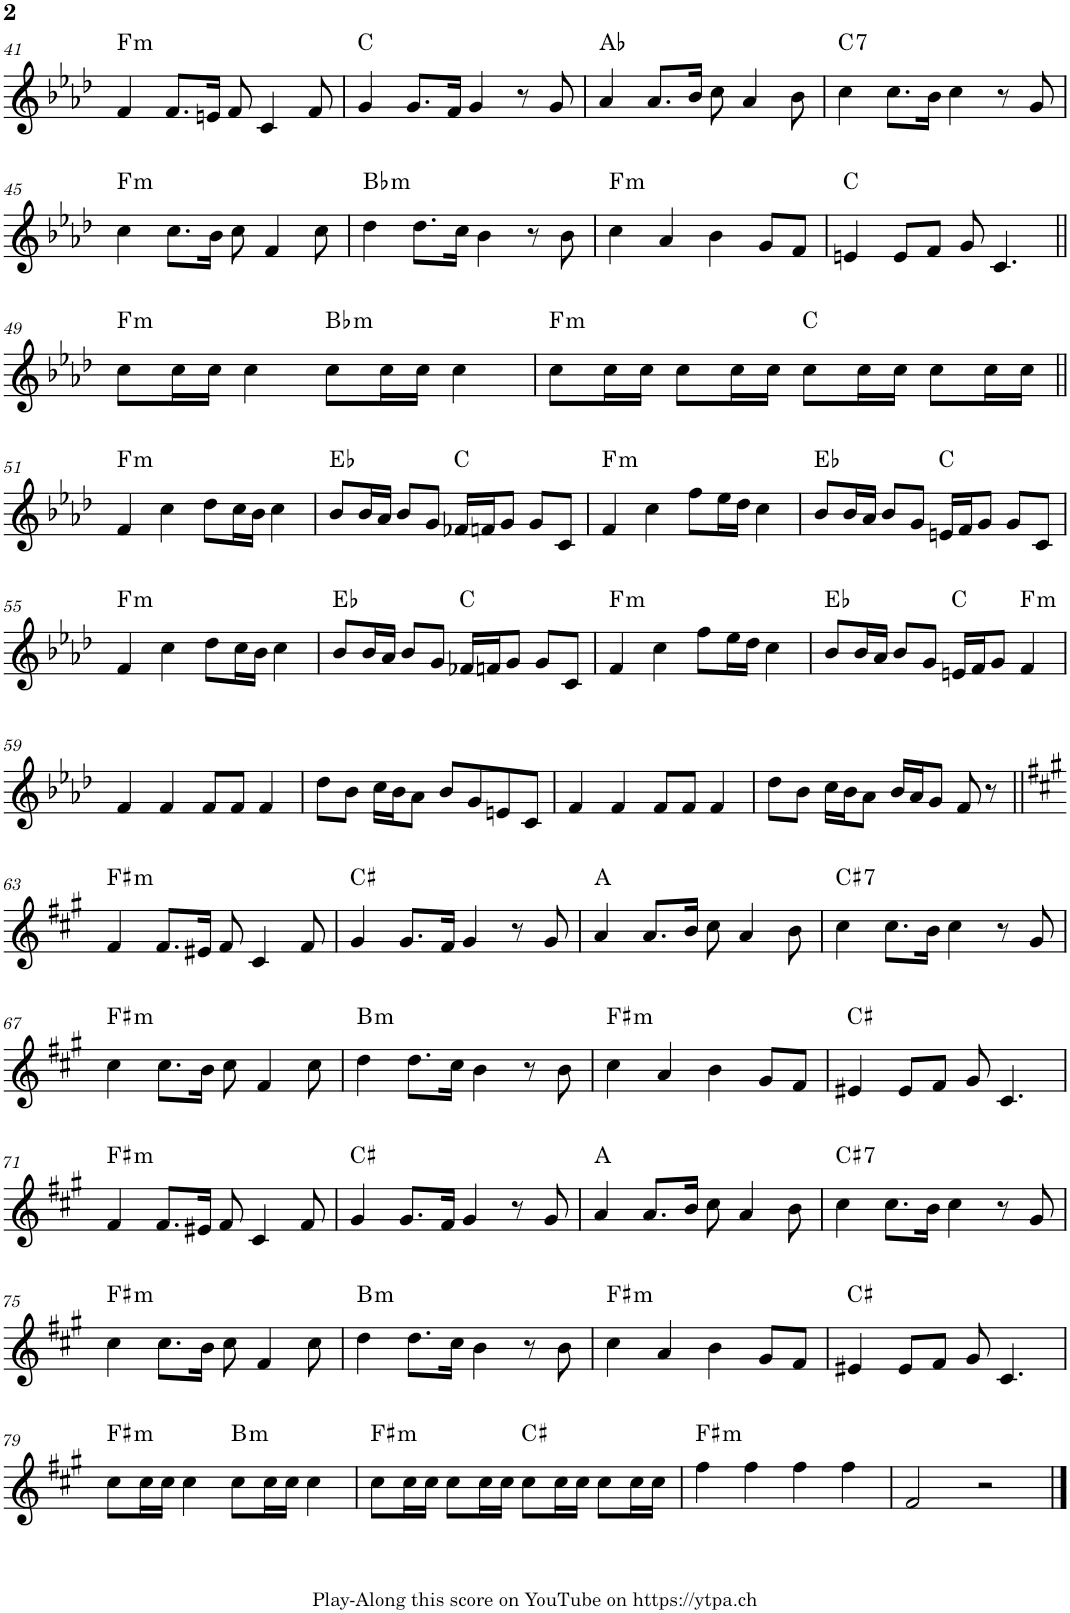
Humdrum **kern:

**kern	**harte
*part1	*part1
*staff1	*
*I"Piano	*
*I'Pno.	*
!!LO:PB:g=z
*clefG2	*
*k[b-e-a-d-]	*
*M4/4	*
=41	=41
!	!LO:H:kt=m
4f/	F:min
8.f/L	.
16en/Jk	.
8f/	.
4c/	.
8f/	.
=42	=42
4g/	C:maj
8.g/L	.
16f/Jk	.
4g/	.
8r	.
8g/	.
=43	=43
4a-/	Ab:maj
8.a-/L	.
16b-/Jk	.
8cc\	.
4a-/	.
8b-\	.
=44	=44
!	!LO:H:kt=7
4cc\	C:7
8.cc\L	.
16b-\Jk	.
4cc\	.
8r	.
8g/	.
!!LO:LB:g=z
=45	=45
!	!LO:H:kt=m
4cc\	F:min
8.cc\L	.
16b-\Jk	.
8cc\	.
4f/	.
8cc\	.
=46	=46
!	!LO:H:kt=m
4dd-\	Bb:min
8.dd-\L	.
16cc\Jk	.
4b-\	.
8r	.
8b-\	.
=47	=47
!	!LO:H:kt=m
4cc\	F:min
4a-/	.
4b-\	.
8g/L	.
8f/J	.
=48	=48
4en/	C:maj
8e/L	.
8f/J	.
8g/	.
4.c/	.
!!LO:LB:g=z
=49||	=49||
!	!LO:H:kt=m
8cc\L	F:min
16cc\L	.
16cc\JJ	.
4cc\	.
!	!LO:H:kt=m
8cc\L	Bb:min
16cc\L	.
16cc\JJ	.
4cc\	.
=50	=50
!	!LO:H:kt=m
8cc\L	F:min
16cc\L	.
16cc\JJ	.
8cc\L	.
16cc\L	.
16cc\JJ	.
8cc\L	C:maj
16cc\L	.
16cc\JJ	.
8cc\L	.
16cc\L	.
16cc\JJ	.
!!LO:LB:g=z
=51||	=51||
!	!LO:H:kt=m
4f/	F:min
4cc\	.
8dd-\L	.
16cc\L	.
16b-\JJ	.
4cc\	.
=52	=52
8b-/L	Eb:maj
16b-/L	.
16a-/JJ	.
8b-/L	.
8g/J	.
16f-X/LL	C:maj
16fn/J	.
8g/J	.
8g/L	.
8c/J	.
=53	=53
!	!LO:H:kt=m
4f/	F:min
4cc\	.
8ff\L	.
16ee-\L	.
16dd-\JJ	.
4cc\	.
=54	=54
8b-/L	Eb:maj
16b-/L	.
16a-/JJ	.
8b-/L	.
8g/J	.
16en/LL	C:maj
16f/J	.
8g/J	.
8g/L	.
8c/J	.
!!LO:LB:g=z
=55	=55
!	!LO:H:kt=m
4f/	F:min
4cc\	.
8dd-\L	.
16cc\L	.
16b-\JJ	.
4cc\	.
=56	=56
8b-/L	Eb:maj
16b-/L	.
16a-/JJ	.
8b-/L	.
8g/J	.
16f-X/LL	C:maj
16fn/J	.
8g/J	.
8g/L	.
8c/J	.
=57	=57
!	!LO:H:kt=m
4f/	F:min
4cc\	.
8ff\L	.
16ee-\L	.
16dd-\JJ	.
4cc\	.
=58	=58
8b-/L	Eb:maj
16b-/L	.
16a-/JJ	.
8b-/L	.
8g/J	.
16en/LL	C:maj
16f/J	.
8g/J	.
!	!LO:H:kt=m
4f/	F:min
!!LO:LB:g=z
=59	=59
4f/	.
4f/	.
8f/L	.
8f/J	.
4f/	.
=60	=60
8dd-\L	.
8b-\J	.
16cc\LL	.
16b-\J	.
8a-\J	.
8b-/L	.
8g/	.
8en/	.
8c/J	.
=61	=61
4f/	.
4f/	.
8f/L	.
8f/J	.
4f/	.
=62	=62
8dd-\L	.
8b-\J	.
16cc\LL	.
16b-\J	.
8a-\J	.
16b-/LL	.
16a-/J	.
8g/J	.
8f/	.
8r	.
!!LO:LB:g=z
=63||	=63||
*k[f#c#g#]	*
!	!LO:H:kt=m
4f#/	F#:min
8.f#/L	.
16e#X/Jk	.
8f#/	.
4c#/	.
8f#/	.
=64	=64
4g#/	C#:maj
8.g#/L	.
16f#/Jk	.
4g#/	.
8r	.
8g#/	.
=65	=65
4a/	A:maj
8.a/L	.
16b/Jk	.
8cc#\	.
4a/	.
8b\	.
=66	=66
!	!LO:H:kt=7
4cc#\	C#:7
8.cc#\L	.
16b\Jk	.
4cc#\	.
8r	.
8g#/	.
!!LO:LB:g=z
=67	=67
!	!LO:H:kt=m
4cc#\	F#:min
8.cc#\L	.
16b\Jk	.
8cc#\	.
4f#/	.
8cc#\	.
=68	=68
!	!LO:H:kt=m
4dd\	B:min
8.dd\L	.
16cc#\Jk	.
4b\	.
8r	.
8b\	.
=69	=69
!	!LO:H:kt=m
4cc#\	F#:min
4a/	.
4b\	.
8g#/L	.
8f#/J	.
=70	=70
4e#X/	C#:maj
8e#/L	.
8f#/J	.
8g#/	.
4.c#/	.
!!LO:LB:g=z
=71	=71
!	!LO:H:kt=m
4f#/	F#:min
8.f#/L	.
16e#X/Jk	.
8f#/	.
4c#/	.
8f#/	.
=72	=72
4g#/	C#:maj
8.g#/L	.
16f#/Jk	.
4g#/	.
8r	.
8g#/	.
=73	=73
4a/	A:maj
8.a/L	.
16b/Jk	.
8cc#\	.
4a/	.
8b\	.
=74	=74
!	!LO:H:kt=7
4cc#\	C#:7
8.cc#\L	.
16b\Jk	.
4cc#\	.
8r	.
8g#/	.
!!LO:LB:g=z
=75	=75
!	!LO:H:kt=m
4cc#\	F#:min
8.cc#\L	.
16b\Jk	.
8cc#\	.
4f#/	.
8cc#\	.
=76	=76
!	!LO:H:kt=m
4dd\	B:min
8.dd\L	.
16cc#\Jk	.
4b\	.
8r	.
8b\	.
=77	=77
!	!LO:H:kt=m
4cc#\	F#:min
4a/	.
4b\	.
8g#/L	.
8f#/J	.
=78	=78
4e#X/	C#:maj
8e#/L	.
8f#/J	.
8g#/	.
4.c#/	.
!!LO:LB:g=z
=79	=79
!	!LO:H:kt=m
8cc#\L	F#:min
16cc#\L	.
16cc#\JJ	.
4cc#\	.
!	!LO:H:kt=m
8cc#\L	B:min
16cc#\L	.
16cc#\JJ	.
4cc#\	.
=80	=80
!	!LO:H:kt=m
8cc#\L	F#:min
16cc#\L	.
16cc#\JJ	.
8cc#\L	.
16cc#\L	.
16cc#\JJ	.
8cc#\L	C#:maj
16cc#\L	.
16cc#\JJ	.
8cc#\L	.
16cc#\L	.
16cc#\JJ	.
=81	=81
!	!LO:H:kt=m
4ff#\	F#:min
4ff#\	.
4ff#\	.
4ff#\	.
=82	=82
2f#/	.
2r	.
==	==
*-	*-
